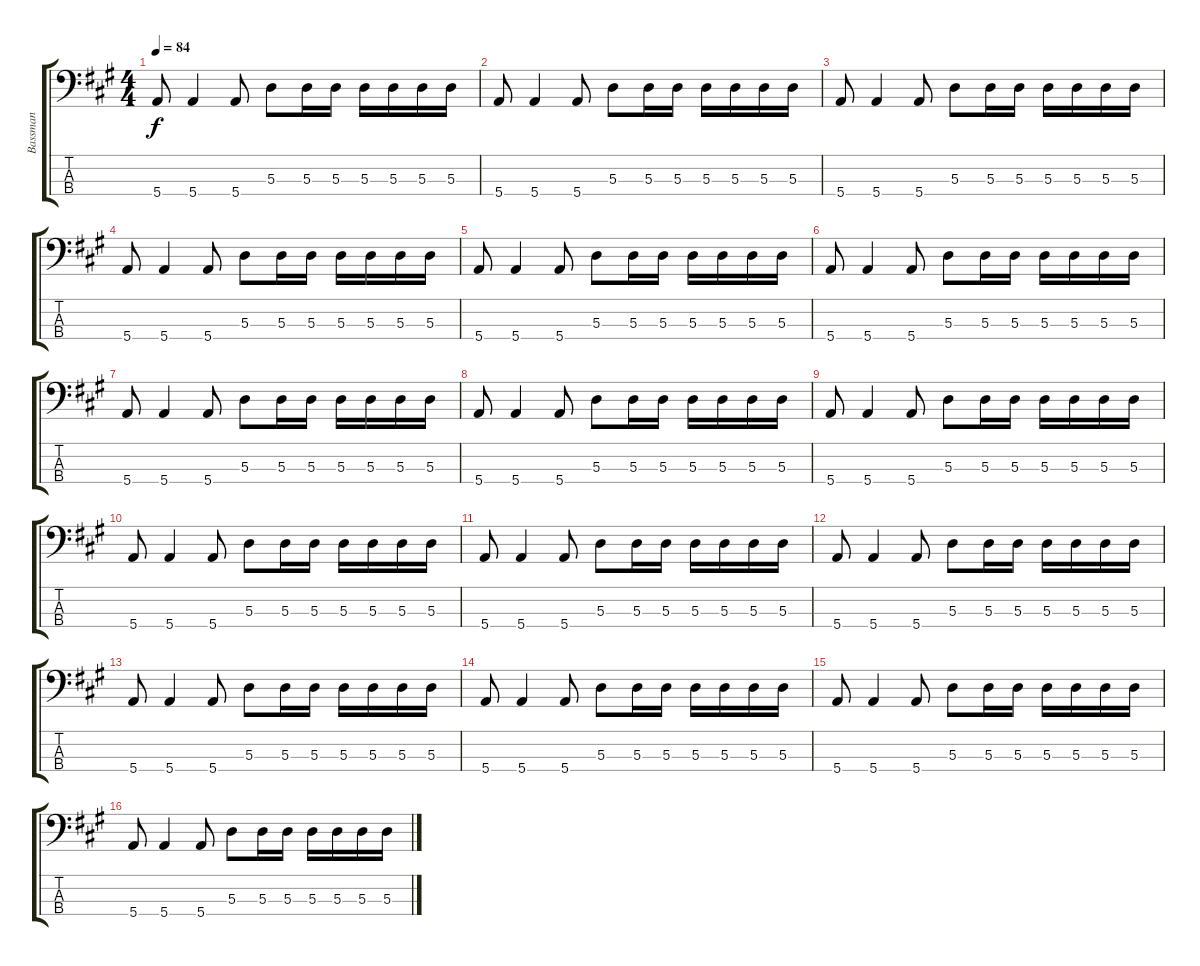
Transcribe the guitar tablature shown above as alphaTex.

\track ("Bassman" "Bassman") {instrument acousticbass}
\staff {score tabs}
\tuning (G2 D2 A1 E1) {hide}
\ts (4 4)
\tempo 84
\clef f4
\ks a
5.4.8{dy f} 5.4.4 5.4.8 5.3.8 5.3.16 5.3.16 5.3.16 5.3.16 5.3.16 5.3.16 |
5.4.8 5.4.4 5.4.8 5.3.8 5.3.16 5.3.16 5.3.16 5.3.16 5.3.16 5.3.16 |
5.4.8 5.4.4 5.4.8 5.3.8 5.3.16 5.3.16 5.3.16 5.3.16 5.3.16 5.3.16 |
5.4.8 5.4.4 5.4.8 5.3.8 5.3.16 5.3.16 5.3.16 5.3.16 5.3.16 5.3.16 |
5.4.8 5.4.4 5.4.8 5.3.8 5.3.16 5.3.16 5.3.16 5.3.16 5.3.16 5.3.16 |
5.4.8 5.4.4 5.4.8 5.3.8 5.3.16 5.3.16 5.3.16 5.3.16 5.3.16 5.3.16 |
5.4.8 5.4.4 5.4.8 5.3.8 5.3.16 5.3.16 5.3.16 5.3.16 5.3.16 5.3.16 |
5.4.8 5.4.4 5.4.8 5.3.8 5.3.16 5.3.16 5.3.16 5.3.16 5.3.16 5.3.16 |
5.4.8 5.4.4 5.4.8 5.3.8 5.3.16 5.3.16 5.3.16 5.3.16 5.3.16 5.3.16 |
5.4.8 5.4.4 5.4.8 5.3.8 5.3.16 5.3.16 5.3.16 5.3.16 5.3.16 5.3.16 |
5.4.8 5.4.4 5.4.8 5.3.8 5.3.16 5.3.16 5.3.16 5.3.16 5.3.16 5.3.16 |
5.4.8 5.4.4 5.4.8 5.3.8 5.3.16 5.3.16 5.3.16 5.3.16 5.3.16 5.3.16 |
5.4.8 5.4.4 5.4.8 5.3.8 5.3.16 5.3.16 5.3.16 5.3.16 5.3.16 5.3.16 |
5.4.8 5.4.4 5.4.8 5.3.8 5.3.16 5.3.16 5.3.16 5.3.16 5.3.16 5.3.16 |
5.4.8 5.4.4 5.4.8 5.3.8 5.3.16 5.3.16 5.3.16 5.3.16 5.3.16 5.3.16 |
5.4.8 5.4.4 5.4.8 5.3.8 5.3.16 5.3.16 5.3.16 5.3.16 5.3.16 5.3.16
